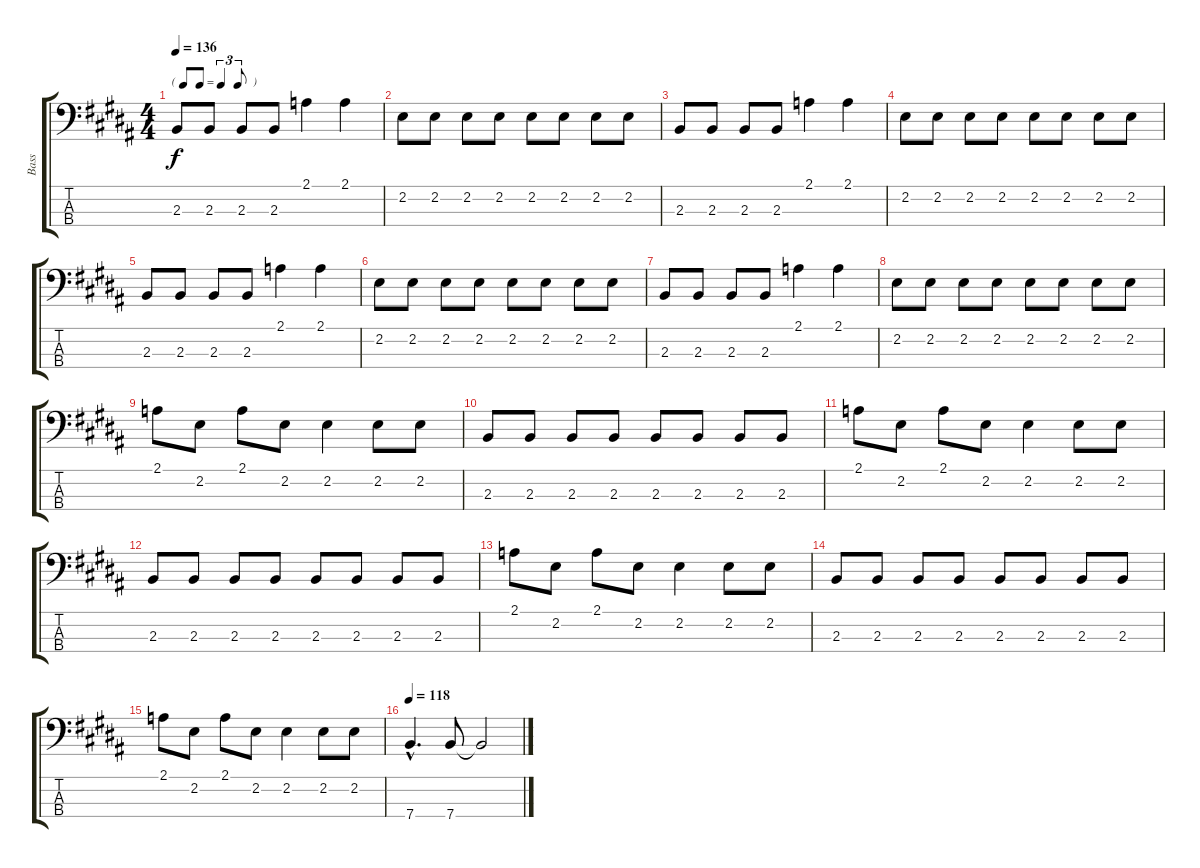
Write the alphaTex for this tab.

\track ("Bass" "Bass") {instrument electricbassfinger}
\staff {score tabs}
\tuning (G2 D2 A1 E1) {hide}
\ts (4 4)
\tf triplet8th
\tempo 136
\clef f4
\ks b
2.3.8{dy f} 2.3.8 2.3.8 2.3.8 2.1.4 2.1.4 |
2.2.8 2.2.8 2.2.8 2.2.8 2.2.8 2.2.8 2.2.8 2.2.8 |
2.3.8 2.3.8 2.3.8 2.3.8 2.1.4 2.1.4 |
2.2.8 2.2.8 2.2.8 2.2.8 2.2.8 2.2.8 2.2.8 2.2.8 |
2.3.8 2.3.8 2.3.8 2.3.8 2.1.4 2.1.4 |
2.2.8 2.2.8 2.2.8 2.2.8 2.2.8 2.2.8 2.2.8 2.2.8 |
2.3.8 2.3.8 2.3.8 2.3.8 2.1.4 2.1.4 |
2.2.8 2.2.8 2.2.8 2.2.8 2.2.8 2.2.8 2.2.8 2.2.8 |
2.1.8 2.2.8 2.1.8 2.2.8 2.2.4 2.2.8 2.2.8 |
2.3.8 2.3.8 2.3.8 2.3.8 2.3.8 2.3.8 2.3.8 2.3.8 |
2.1.8 2.2.8 2.1.8 2.2.8 2.2.4 2.2.8 2.2.8 |
2.3.8 2.3.8 2.3.8 2.3.8 2.3.8 2.3.8 2.3.8 2.3.8 |
2.1.8 2.2.8 2.1.8 2.2.8 2.2.4 2.2.8 2.2.8 |
2.3.8 2.3.8 2.3.8 2.3.8 2.3.8 2.3.8 2.3.8 2.3.8 |
2.1.8 2.2.8 2.1.8 2.2.8 2.2.4 2.2.8 2.2.8 |
\tempo 118
7.4{hac}.4{d} 7.4.8 7.4{t}.2
